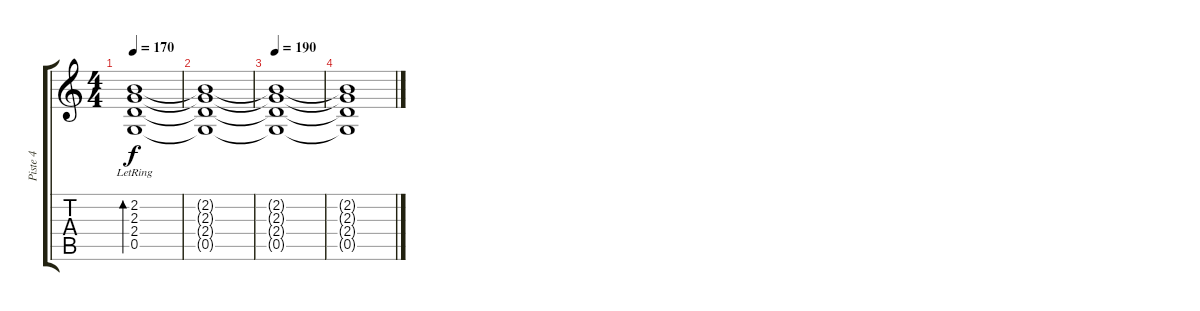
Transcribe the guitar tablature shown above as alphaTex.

\track ("Piste 4" "Piste 4") {instrument electricguitarclean}
\staff {score tabs}
\tuning (D4 A3 F3 C3 G2 D2) {hide}
\ts (4 4)
\tempo 170
\clef g2
\ks c
(2.2{lr} 2.3 2.4{lr} 0.5{lr}).1{bd 60 dy f} |
(2.2{t} 2.3{t} 2.4{t} 0.5{t}).1 |
\tempo 190
(2.2{t} 2.3{t} 2.4{t} 0.5{t}).1 |
(2.2{t} 2.3{t} 2.4{t} 0.5{t}).1
